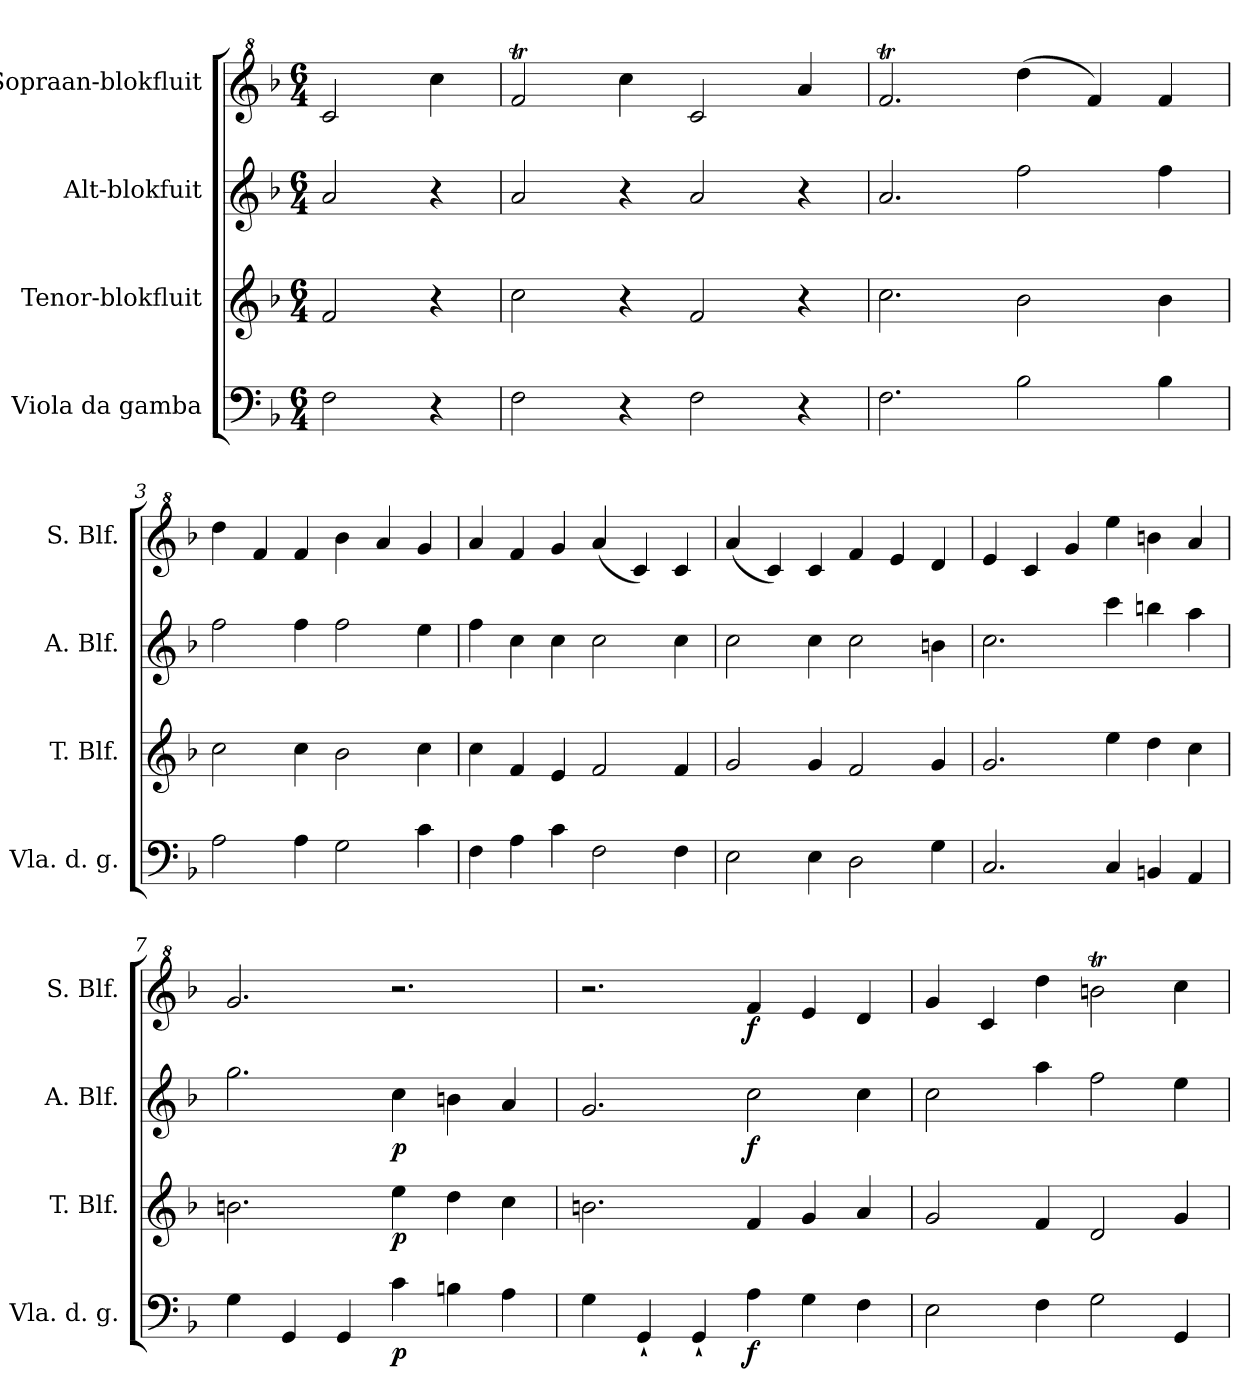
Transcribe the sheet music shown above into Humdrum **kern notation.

**kern	**dynam	**kern	**dynam	**kern	**dynam	**kern	**dynam
*part4	*part4	*part3	*part3	*part2	*part2	*part1	*part1
*staff4	*staff4	*staff3	*staff3	*staff2	*staff2	*staff1	*staff1
*I"Viola da gamba	*	*I"Tenor-blokfluit	*	*I"Alt-blokfuit	*	*I"Sopraan-blokfluit	*
*I'Vla. d. g.	*	*I'T. Blf.	*	*I'A. Blf.	*	*I'S. Blf.	*
*clefF4	*	*clefG2	*	*clefG2	*	*clefG^2	*
*k[b-]	*	*k[b-]	*	*k[b-]	*	*k[b-]	*
*M6/4	*	*M6/4	*	*M6/4	*	*M6/4	*
=	=	=	=	=	=	=	=
2F\	.	2f/	.	2a/	.	2cc/	.
4r	.	4r	.	4r	.	4ccc\	.
=1	=1	=1	=1	=1	=1	=1	=1
2F\	.	2cc\	.	2a/	.	2ffT/	.
4r	.	4r	.	4r	.	4ccc\	.
2F\	.	2f/	.	2a/	.	2cc/	.
4r	.	4r	.	4r	.	4aa/	.
=2	=2	=2	=2	=2	=2	=2	=2
2.F\	.	2.cc\	.	2.a/	.	2.ffT/	.
2B-\	.	2b-\	.	2ff\	.	(4ddd\	.
.	.	.	.	.	.	4ff/)	.
4B-\	.	4b-\	.	4ff\	.	4ff/	.
=3	=3	=3	=3	=3	=3	=3	=3
2A\	.	2cc\	.	2ff\	.	4ddd\	.
.	.	.	.	.	.	4ff/	.
4A\	.	4cc\	.	4ff\	.	4ff/	.
2G\	.	2b-\	.	2ff\	.	4bb-\	.
.	.	.	.	.	.	4aa/	.
4c\	.	4cc\	.	4ee\	.	4gg/	.
=4	=4	=4	=4	=4	=4	=4	=4
4F\	.	4cc\	.	4ff\	.	4aa/	.
4A\	.	4f/	.	4cc\	.	4ff/	.
4c\	.	4e/	.	4cc\	.	4gg/	.
2F\	.	2f/	.	2cc\	.	(4aa/	.
.	.	.	.	.	.	4cc/)	.
4F\	.	4f/	.	4cc\	.	4cc/	.
=5	=5	=5	=5	=5	=5	=5	=5
2E\	.	2g/	.	2cc\	.	(4aa/	.
.	.	.	.	.	.	4cc/)	.
4E\	.	4g/	.	4cc\	.	4cc/	.
2D\	.	2f/	.	2cc\	.	4ff/	.
.	.	.	.	.	.	4ee/	.
4G\	.	4g/	.	4bn\	.	4dd/	.
!!LO:LB:g=z
=6	=6	=6	=6	=6	=6	=6	=6
2.C/	.	2.g/	.	2.cc\	.	4ee/	.
.	.	.	.	.	.	4cc/	.
.	.	.	.	.	.	4gg/	.
4C/	.	4ee\	.	4ccc\	.	4eee\	.
4BBn/	.	4dd\	.	4bbn\	.	4bbn\	.
4AA/	.	4cc\	.	4aa\	.	4aa/	.
=7	=7	=7	=7	=7	=7	=7	=7
4G\	.	2.bn\	.	2.gg\	.	2.gg/	.
4GG/	.	.	.	.	.	.	.
4GG/	.	.	.	.	.	.	.
!	!LO:DY:b	!	!LO:DY:b	!	!LO:DY:b	!	!
4c\	p	4ee\	p	4cc\	p	2.r	.
4Bn\	.	4dd\	.	4bn\	.	.	.
4A\	.	4cc\	.	4a/	.	.	.
=8	=8	=8	=8	=8	=8	=8	=8
4G\	.	2.bn\	.	2.g/	.	2.r	.
4GG`/	.	.	.	.	.	.	.
4GG`/	.	.	.	.	.	.	.
!	!LO:DY:b	!	!	!	!LO:DY:b	!	!LO:DY:b
4A\	f	4f/	.	2cc\	f	4ff/	f
4G\	.	4g/	.	.	.	4ee/	.
4F\	.	4a/	.	4cc\	.	4dd/	.
=9	=9	=9	=9	=9	=9	=9	=9
2E\	.	2g/	.	2cc\	.	4gg/	.
.	.	.	.	.	.	4cc/	.
4F\	.	4f/	.	4aa\	.	4ddd\	.
2G\	.	2d/	.	2ff\	.	2bbnt\	.
4GG/	.	4g/	.	4ee\	.	4ccc\	.
=	=	=	=	=	=	=	=
*-	*-	*-	*-	*-	*-	*-	*-
